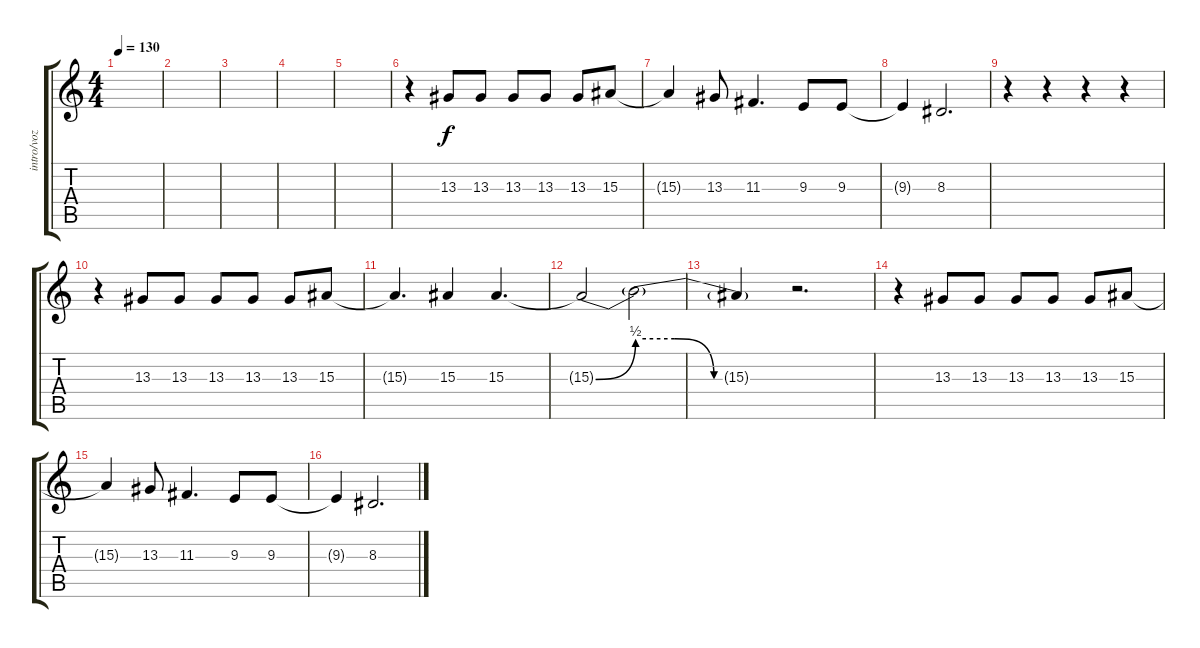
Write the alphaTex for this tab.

\track ("intro/voz" "intro/voz") {solo instrument viola}
\staff {score tabs}
\tuning (E4 B3 G3 D3 A2 E2) {hide}
\ts (4 4)
\tempo 130
\clef g2
\ks c
|
|
|
|
|
r.4 13.3.8 13.3.8 13.3.8 13.3.8 13.3.8 15.3.8 |
15.3{t}.4 13.3.8 11.3.4{d} 9.3.8 9.3.8 |
9.3{t}.4 8.3.2{d} |
r.4 r.4 r.4 r.4 |
r.4 13.3.8 13.3.8 13.3.8 13.3.8 13.3.8 15.3.8 |
15.3{t}.4{d} 15.3.4 15.3.4{d} |
15.3{be (bend 0 0 60 2) t}.2 15.3{be (custom 0 2 15 2 30 0 60 0) t}.2 |
15.3{t}.4 r.2{d} |
r.4 13.3.8 13.3.8 13.3.8 13.3.8 13.3.8 15.3.8 |
15.3{t}.4 13.3.8 11.3.4{d} 9.3.8 9.3.8 |
9.3{t}.4 8.3.2{d}
